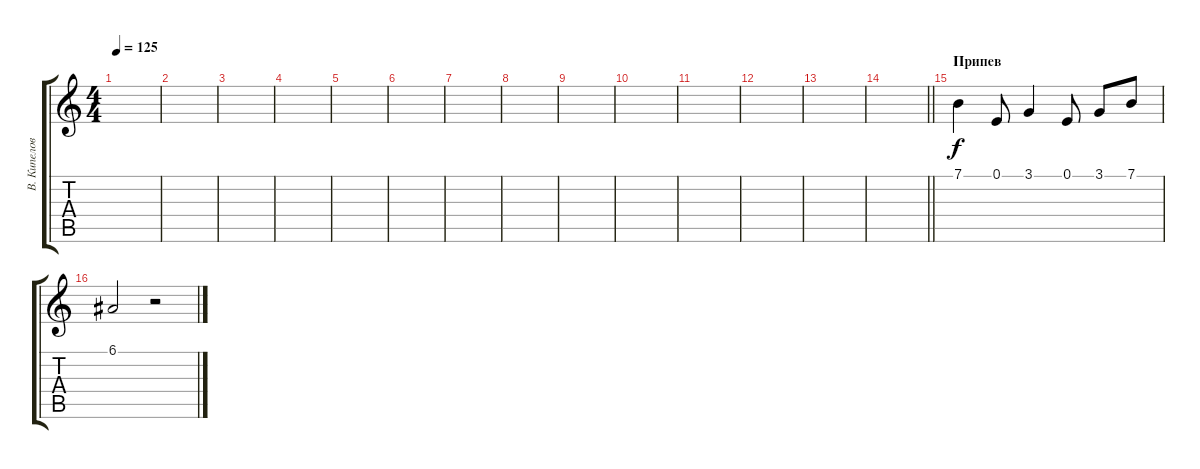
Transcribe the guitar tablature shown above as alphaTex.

\track ("В. Кипелов" "В. Кипелов") {instrument lead6voice}
\staff {score tabs}
\tuning (E4 B3 G3 D3 A2 E2) {hide}
\ts (4 4)
\tempo 125
\clef g2
\ks c
|
|
|
|
|
|
|
|
|
|
|
|
|
\barLineRight lightlight
|
\section ("" "Припев")
7.1.4 0.1.8 3.1.4 0.1.8 3.1.8 7.1.8 |
6.1.2 r.2
